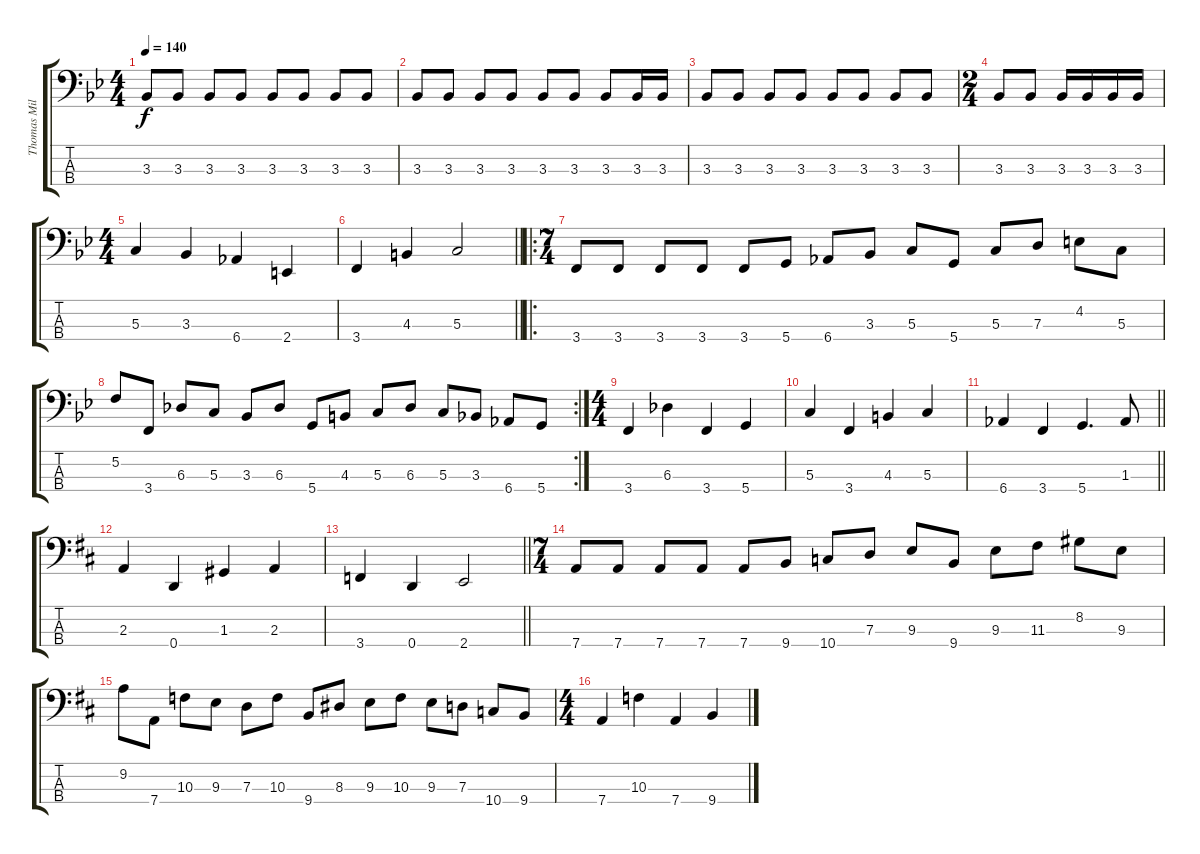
\track ("Thomas Miller" "Thomas Mil") {instrument electricbassfinger}
\staff {score tabs}
\tuning (F2 C2 G1 D1) {hide}
\ts (4 4)
\tempo 140
\clef f4
\ks bb
3.3.8{dy f instrument electricbassfinger} 3.3.8 3.3.8 3.3.8 3.3.8 3.3.8 3.3.8 3.3.8 |
3.3.8 3.3.8 3.3.8 3.3.8 3.3.8 3.3.8 3.3.8 3.3.16 3.3.16 |
3.3.8 3.3.8 3.3.8 3.3.8 3.3.8 3.3.8 3.3.8 3.3.8 |
\ts (2 4)
3.3.8 3.3.8 3.3.16 3.3.16 3.3.16 3.3.16 |
\ts (4 4)
5.3.4 3.3.4 6.4.4 2.4.4 |
\barLineRight lightlight
3.4.4 4.3.4 5.3.2 |
\ro
\ts (7 4)
3.4.8 3.4.8 3.4.8 3.4.8 3.4.8 5.4.8 6.4.8 3.3.8 5.3.8 5.4.8 5.3.8 7.3.8 4.2.8 5.3.8 |
\rc 2
5.2.8 3.4.8 6.3.8 5.3.8 3.3.8 6.3.8 5.4.8 4.3.8 5.3.8 6.3.8 5.3.8 3.3.8 6.4.8 5.4.8 |
\ts (4 4)
3.4.4 6.3.4 3.4.4 5.4.4 |
5.3.4 3.4.4 4.3.4 5.3.4 |
\barLineRight lightlight
6.4.4 3.4.4 5.4.4{d} 1.3.8 |
\ks d
2.3.4 0.4.4 1.3.4 2.3.4 |
\barLineRight lightlight
3.4.4 0.4.4 2.4.2 |
\ts (7 4)
7.4.8 7.4.8 7.4.8 7.4.8 7.4.8 9.4.8 10.4.8 7.3.8 9.3.8 9.4.8 9.3.8 11.3.8 8.2.8 9.3.8 |
9.2.8 7.4.8 10.3.8 9.3.8 7.3.8 10.3.8 9.4.8 8.3.8 9.3.8 10.3.8 9.3.8 7.3.8 10.4.8 9.4.8 |
\ts (4 4)
7.4.4 10.3.4 7.4.4 9.4.4
